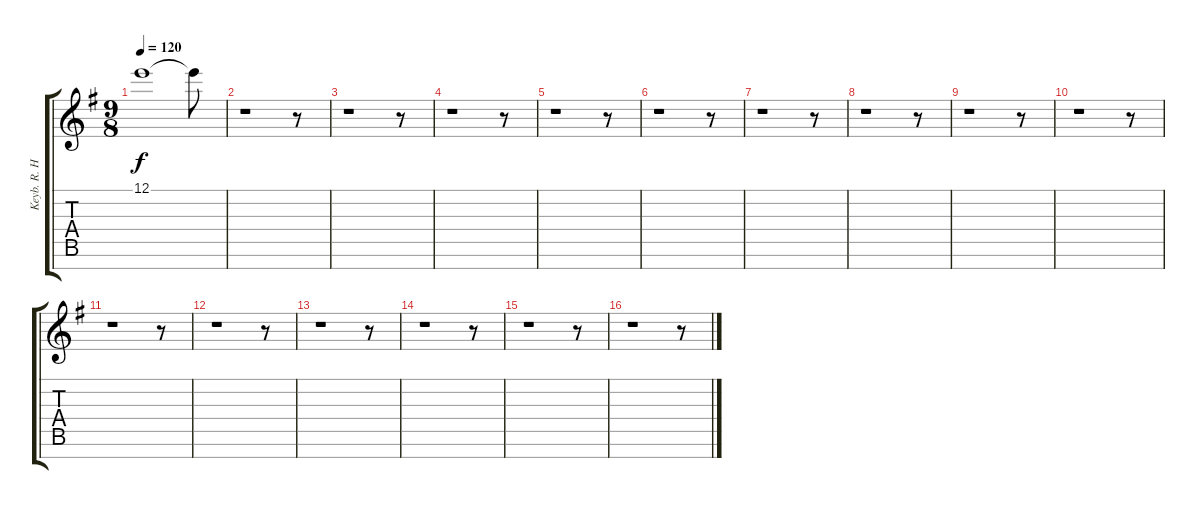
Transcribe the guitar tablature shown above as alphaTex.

\track ("Keyb. R. Hand" "Keyb. R. H") {instrument drawbarorgan}
\staff {score tabs}
\tuning (E5 B4 G4 D4 A3 E3 B2) {hide}
\ts (9 8)
\tempo 120
\clef g2
\ks g
12.1.1{dy f volume 0} 12.1{t}.8 |
r.1 r.8 |
r.1 r.8 |
r.1 r.8 |
r.1 r.8 |
r.1 r.8 |
r.1 r.8 |
r.1 r.8 |
r.1 r.8 |
r.1 r.8 |
r.1 r.8 |
r.1 r.8 |
r.1 r.8 |
r.1 r.8 |
r.1 r.8 |
r.1 r.8
